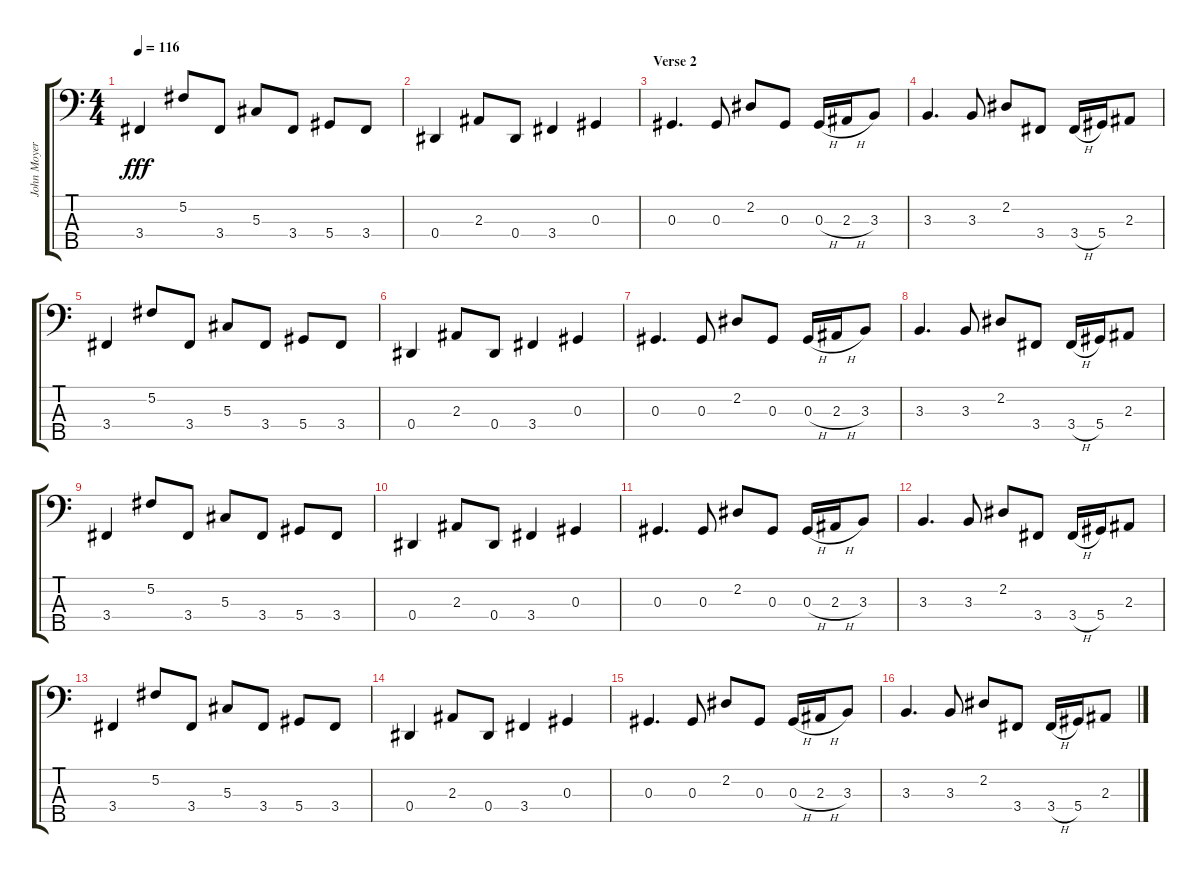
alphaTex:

\track ("John Moyer (Bass)" "John Moyer") {instrument electricbassfinger}
\staff {score tabs}
\tuning (Gb2 Db2 Ab1 Eb1 Bb0) {hide}
\ts (4 4)
\tempo 116
\clef f4
\ks c
3.4.4{dy fff} 5.2.8 3.4.8 5.3.8 3.4.8 5.4.8 3.4.8 |
0.4.4 2.3.8 0.4.8 3.4.4 0.3.4 |
\section ("" "Verse 2")
0.3.4{d} 0.3.8 2.2.8 0.3.8 0.3{h}.16 2.3{h}.16 3.3.8 |
3.3.4{d} 3.3.8 2.2.8 3.4.8 3.4{h}.16 5.4.16 2.3.8 |
3.4.4 5.2.8 3.4.8 5.3.8 3.4.8 5.4.8 3.4.8 |
0.4.4 2.3.8 0.4.8 3.4.4 0.3.4 |
0.3.4{d} 0.3.8 2.2.8 0.3.8 0.3{h}.16 2.3{h}.16 3.3.8 |
3.3.4{d} 3.3.8 2.2.8 3.4.8 3.4{h}.16 5.4.16 2.3.8 |
3.4.4 5.2.8 3.4.8 5.3.8 3.4.8 5.4.8 3.4.8 |
0.4.4 2.3.8 0.4.8 3.4.4 0.3.4 |
0.3.4{d} 0.3.8 2.2.8 0.3.8 0.3{h}.16 2.3{h}.16 3.3.8 |
3.3.4{d} 3.3.8 2.2.8 3.4.8 3.4{h}.16 5.4.16 2.3.8 |
3.4.4 5.2.8 3.4.8 5.3.8 3.4.8 5.4.8 3.4.8 |
0.4.4 2.3.8 0.4.8 3.4.4 0.3.4 |
0.3.4{d} 0.3.8 2.2.8 0.3.8 0.3{h}.16 2.3{h}.16 3.3.8 |
3.3.4{d} 3.3.8 2.2.8 3.4.8 3.4{h}.16 5.4.16 2.3.8
